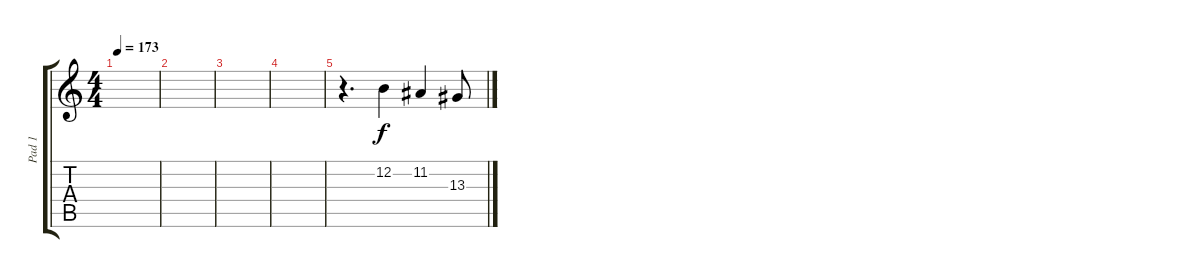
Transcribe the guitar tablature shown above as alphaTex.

\track ("Pad 1" "Pad 1") {instrument pad1newage}
\staff {score tabs}
\tuning (E4 B3 G3 D3 A2 E2) {hide}
\ts (4 4)
\tempo 173
\clef g2
\ks c
|
|
|
|
r.4{d} 12.2.4 11.2.4 13.3.8
